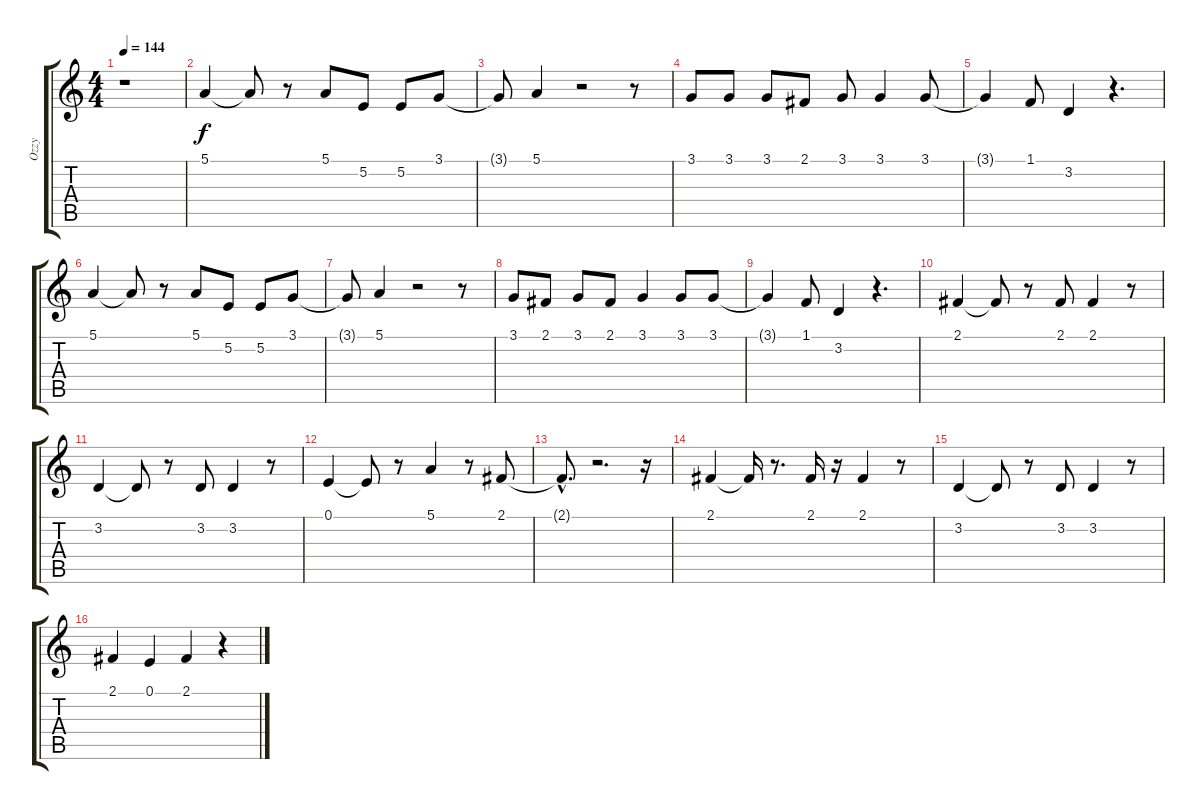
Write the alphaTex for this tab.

\track ("Ozzy" "Ozzy") {instrument synthvoice}
\staff {score tabs}
\tuning (E4 B3 G3 D3 A2 E2) {hide}
\ts (4 4)
\tempo 144
\clef g2
\ks c
r.1{dy f} |
5.1.4 5.1{t}.8 r.8 5.1.8 5.2.8 5.2.8 3.1.8 |
3.1{t}.8 5.1.4 r.2 r.8 |
3.1.8 3.1.8 3.1.8 2.1.8 3.1.8 3.1.4 3.1.8 |
3.1{t}.4 1.1.8 3.2.4 r.4{d} |
5.1.4 5.1{t}.8 r.8 5.1.8 5.2.8 5.2.8 3.1.8 |
3.1{t}.8 5.1.4 r.2 r.8 |
3.1.8 2.1.8 3.1.8 2.1.8 3.1.4 3.1.8 3.1.8 |
3.1{t}.4 1.1.8 3.2.4 r.4{d} |
2.1.4 2.1{t}.8 r.8 2.1.8 2.1.4 r.8 |
3.2.4 3.2{t}.8 r.8 3.2.8 3.2.4 r.8 |
0.1.4 0.1{t}.8 r.8 5.1.4 r.8 2.1.8 |
2.1{hac t}.8{d} r.2{d} r.16 |
2.1.4 2.1{t}.16 r.8{d} 2.1.16 r.16 2.1.4 r.8 |
3.2.4 3.2{t}.8 r.8 3.2.8 3.2.4 r.8 |
2.1.4 0.1.4 2.1.4 r.4
